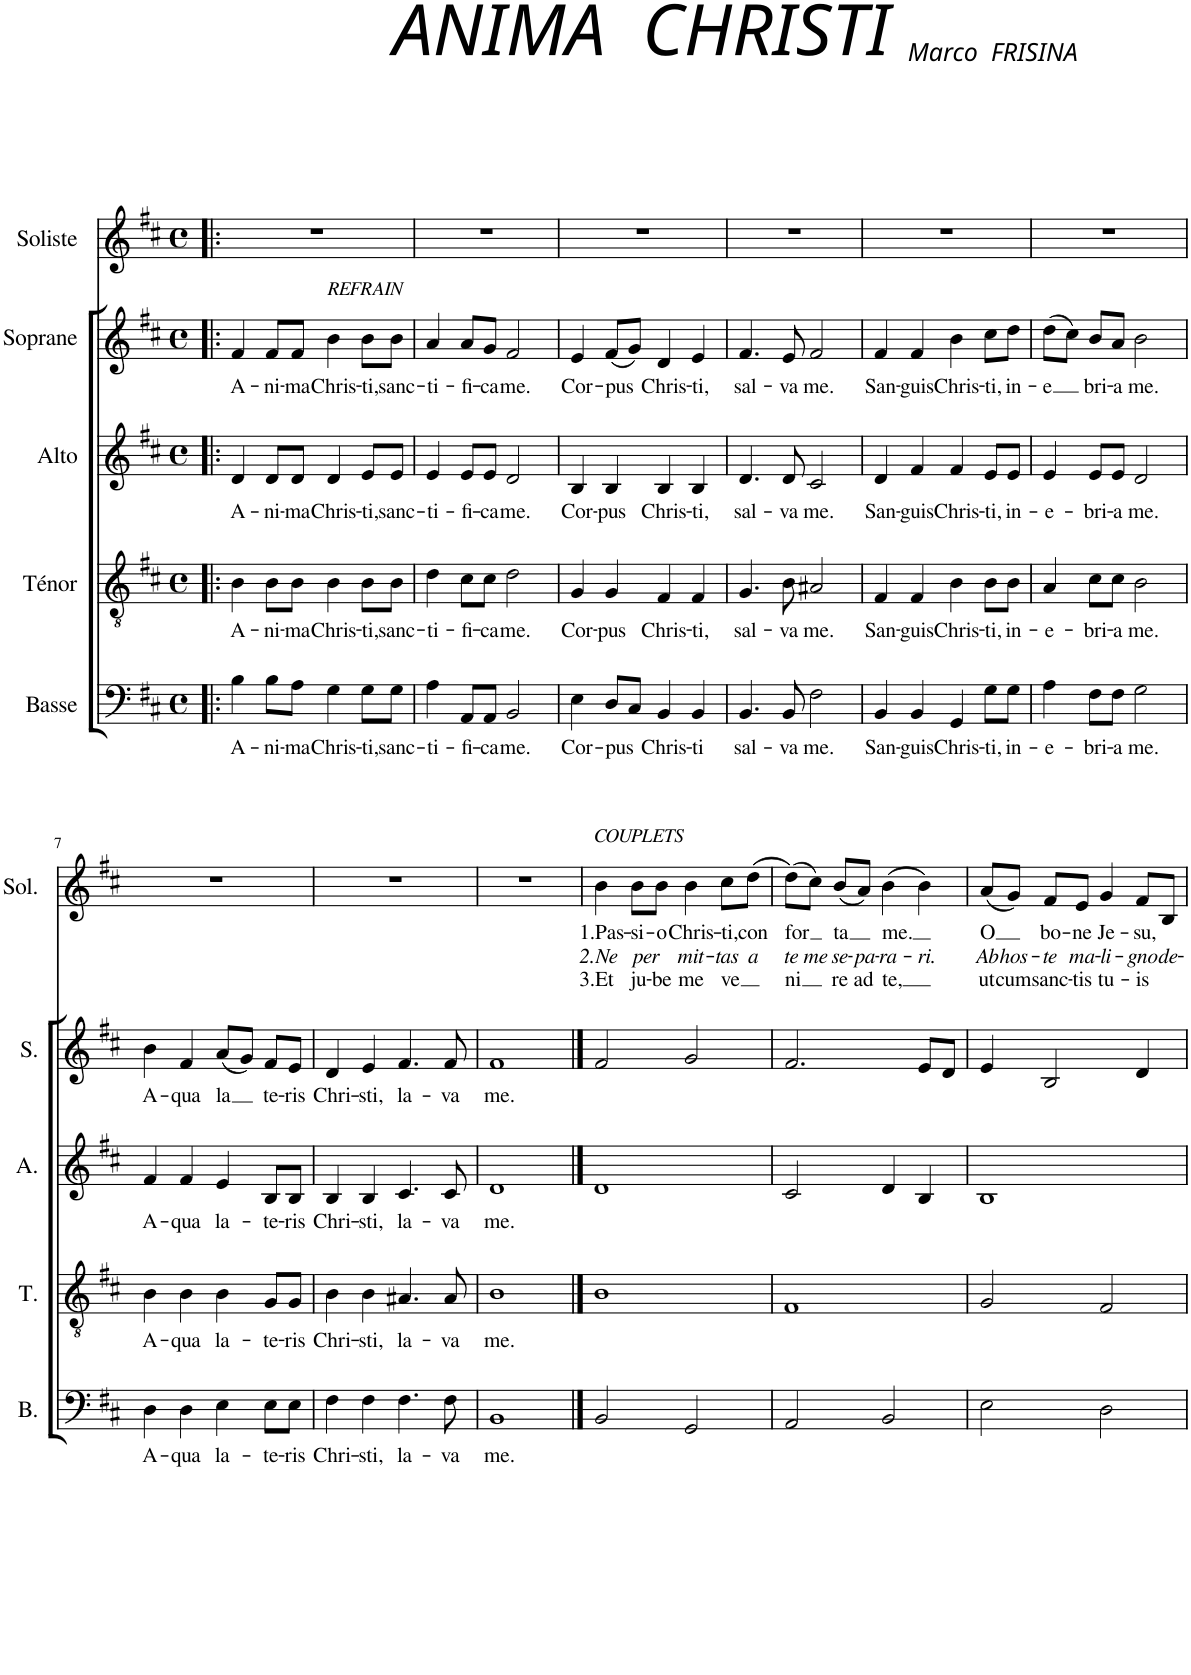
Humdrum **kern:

**kern	**text	**kern	**text	**kern	**text	**kern	**text	**kern	**text	**text	**text
*part5	*part5	*part4	*part4	*part3	*part3	*part2	*part2	*part1	*part1	*part1	*part1
*staff5	*staff5	*staff4	*staff4	*staff3	*staff3	*staff2	*staff2	*staff1	*staff1	*staff1	*staff1
*I"Basse	*	*I"Ténor	*	*I"Alto	*	*I"Soprane	*	*I"Soliste	*	*	*
*I'B.	*	*I'T.	*	*I'A.	*	*I'S.	*	*I'Sol.	*	*	*
*clefF4	*	*clefGv2	*	*clefG2	*	*clefG2	*	*clefG2	*	*	*
*k[f#c#]	*	*k[f#c#]	*	*k[f#c#]	*	*k[f#c#]	*	*k[f#c#]	*	*	*
*M4/4	*	*M4/4	*	*M4/4	*	*M4/4	*	*M4/4	*	*	*
*met(c)	*	*met(c)	*	*met(c)	*	*met(c)	*	*met(c)	*	*	*
=1!|:	=1!|:	=1!|:	=1!|:	=1!|:	=1!|:	=1!|:	=1!|:	=1!|:	=1!|:	=1!|:	=1!|:
!	!LO:LY:b	!	!LO:LY:b	!	!LO:LY:b	!	!LO:LY:b	!	!	!	!
4B\	A-	4B\	A-	4d/	A-	4f#/	A-	1r	.	.	.
!	!LO:LY:b	!	!LO:LY:b	!	!LO:LY:b	!	!LO:LY:b	!	!	!	!
8B\L	-ni-	8B\L	-ni-	8d/L	-ni-	8f#/L	-ni-	.	.	.	.
!	!LO:LY:b	!	!LO:LY:b	!	!LO:LY:b	!	!LO:LY:b	!	!	!	!
8A\J	-ma	8B\J	-ma	8d/J	-ma	8f#/J	-ma	.	.	.	.
!	!	!	!	!	!	!LO:TX:a:i:t=REFRAIN	!	!	!	!	!
!	!LO:LY:b	!	!LO:LY:b	!	!LO:LY:b	!	!LO:LY:b	!	!	!	!
4G\	Chris-	4B\	Chris-	4d/	Chris-	4b\	Chris-	.	.	.	.
!	!LO:LY:b	!	!LO:LY:b	!	!LO:LY:b	!	!LO:LY:b	!	!	!	!
8G\L	-ti,	8B\L	-ti,	8e/L	-ti,	8b\L	-ti,	.	.	.	.
!	!LO:LY:b	!	!LO:LY:b	!	!LO:LY:b	!	!LO:LY:b	!	!	!	!
8G\J	sanc-	8B\J	sanc-	8e/J	sanc-	8b\J	sanc-	.	.	.	.
=2	=2	=2	=2	=2	=2	=2	=2	=2	=2	=2	=2
!	!LO:LY:b	!	!LO:LY:b	!	!LO:LY:b	!	!LO:LY:b	!	!	!	!
4A\	-ti-	4d\	-ti-	4e/	-ti-	4a/	-ti-	1r	.	.	.
!	!LO:LY:b	!	!LO:LY:b	!	!LO:LY:b	!	!LO:LY:b	!	!	!	!
8AA/L	-fi-	8c#\L	-fi-	8e/L	-fi-	8a/L	-fi-	.	.	.	.
!	!LO:LY:b	!	!LO:LY:b	!	!LO:LY:b	!	!LO:LY:b	!	!	!	!
8AA/J	-ca	8c#\J	-ca	8e/J	-ca	8g/J	-ca	.	.	.	.
!	!LO:LY:b	!	!LO:LY:b	!	!LO:LY:b	!	!LO:LY:b	!	!	!	!
2BB/	me.	2d\	me.	2d/	me.	2f#/	me.	.	.	.	.
=3	=3	=3	=3	=3	=3	=3	=3	=3	=3	=3	=3
!	!LO:LY:b	!	!LO:LY:b	!	!LO:LY:b	!	!LO:LY:b	!	!	!	!
4E\	Cor-	4G/	Cor-	4B/	Cor-	4e/	Cor-	1r	.	.	.
!	!LO:LY:b	!	!LO:LY:b	!	!LO:LY:b	!	!LO:LY:b	!	!	!	!
8D/L	-pus	4G/	-pus	4B/	-pus	(8f#/L	-pus	.	.	.	.
8C#/J	.	.	.	.	.	8g/J)	.	.	.	.	.
!	!LO:LY:b	!	!LO:LY:b	!	!LO:LY:b	!	!LO:LY:b	!	!	!	!
4BB/	Chris-	4F#/	Chris-	4B/	Chris-	4d/	Chris-	.	.	.	.
!	!LO:LY:b	!	!LO:LY:b	!	!LO:LY:b	!	!LO:LY:b	!	!	!	!
4BB/	-ti	4F#/	-ti,	4B/	-ti,	4e/	-ti,	.	.	.	.
=4	=4	=4	=4	=4	=4	=4	=4	=4	=4	=4	=4
!	!LO:LY:b	!	!LO:LY:b	!	!LO:LY:b	!	!LO:LY:b	!	!	!	!
4.BB/	sal-	4.G/	sal-	4.d/	sal-	4.f#/	sal-	1r	.	.	.
!	!LO:LY:b	!	!LO:LY:b	!	!LO:LY:b	!	!LO:LY:b	!	!	!	!
8BB/	-va	8B\	-va	8d/	-va	8e/	-va	.	.	.	.
!	!LO:LY:b	!	!LO:LY:b	!	!LO:LY:b	!	!LO:LY:b	!	!	!	!
2F#\	me.	2A#X/	me.	2c#/	me.	2f#/	me.	.	.	.	.
=5	=5	=5	=5	=5	=5	=5	=5	=5	=5	=5	=5
!	!LO:LY:b	!	!LO:LY:b	!	!LO:LY:b	!	!LO:LY:b	!	!	!	!
4BB/	San-	4F#/	San-	4d/	San-	4f#/	San-	1r	.	.	.
!	!LO:LY:b	!	!LO:LY:b	!	!LO:LY:b	!	!LO:LY:b	!	!	!	!
4BB/	-guis	4F#/	-guis	4f#/	-guis	4f#/	-guis	.	.	.	.
!	!LO:LY:b	!	!LO:LY:b	!	!LO:LY:b	!	!LO:LY:b	!	!	!	!
4GG/	Chris-	4B\	Chris-	4f#/	Chris-	4b\	Chris-	.	.	.	.
!	!LO:LY:b	!	!LO:LY:b	!	!LO:LY:b	!	!LO:LY:b	!	!	!	!
8G\L	-ti,	8B\L	-ti,	8e/L	-ti,	8cc#\L	-ti,	.	.	.	.
!	!LO:LY:b	!	!LO:LY:b	!	!LO:LY:b	!	!LO:LY:b	!	!	!	!
8G\J	in-	8B\J	in-	8e/J	in-	8dd\J	in-	.	.	.	.
=6	=6	=6	=6	=6	=6	=6	=6	=6	=6	=6	=6
!	!LO:LY:b	!	!LO:LY:b	!	!LO:LY:b	!	!LO:LY:b	!	!	!	!
4A\	-e-	4A/	-e-	4e/	-e-	(8dd\L	-e	1r	.	.	.
.	.	.	.	.	.	8cc#\J)	.	.	.	.	.
!	!LO:LY:b	!	!LO:LY:b	!	!LO:LY:b	!	!LO:LY:b	!	!	!	!
8F#\L	-bri-	8c#\L	-bri-	8e/L	-bri-	8b/L	bri-	.	.	.	.
!	!LO:LY:b	!	!LO:LY:b	!	!LO:LY:b	!	!LO:LY:b	!	!	!	!
8F#\J	-a	8c#\J	-a	8e/J	-a	8a/J	-a	.	.	.	.
!	!LO:LY:b	!	!LO:LY:b	!	!LO:LY:b	!	!LO:LY:b	!	!	!	!
2G\	me.	2B\	me.	2d/	me.	2b\	me.	.	.	.	.
!!LO:LB:g=z
=7	=7	=7	=7	=7	=7	=7	=7	=7	=7	=7	=7
!	!LO:LY:b	!	!LO:LY:b	!	!LO:LY:b	!	!LO:LY:b	!	!	!	!
4D\	A-	4B\	A-	4f#/	A-	4b\	A-	1r	.	.	.
!	!LO:LY:b	!	!LO:LY:b	!	!LO:LY:b	!	!LO:LY:b	!	!	!	!
4D\	-qua	4B\	-qua	4f#/	-qua	4f#/	-qua	.	.	.	.
!	!LO:LY:b	!	!LO:LY:b	!	!LO:LY:b	!	!LO:LY:b	!	!	!	!
4E\	la-	4B\	la-	4e/	la-	(8a/L	-la	.	.	.	.
.	.	.	.	.	.	8g/J)	.	.	.	.	.
!	!LO:LY:b	!	!LO:LY:b	!	!LO:LY:b	!	!LO:LY:b	!	!	!	!
8E\L	-te-	8G/L	-te-	8B/L	-te-	8f#/L	-te-	.	.	.	.
!	!LO:LY:b	!	!LO:LY:b	!	!LO:LY:b	!	!LO:LY:b	!	!	!	!
8E\J	-ris	8G/J	-ris	8B/J	-ris	8e/J	-ris	.	.	.	.
=8	=8	=8	=8	=8	=8	=8	=8	=8	=8	=8	=8
!	!LO:LY:b	!	!LO:LY:b	!	!LO:LY:b	!	!LO:LY:b	!	!	!	!
4F#\	Chri-	4B\	Chri-	4B/	Chri-	4d/	Chri-	1r	.	.	.
!	!LO:LY:b	!	!LO:LY:b	!	!LO:LY:b	!	!LO:LY:b	!	!	!	!
4F#\	-sti,	4B\	-sti,	4B/	-sti,	4e/	-sti,	.	.	.	.
!	!LO:LY:b	!	!LO:LY:b	!	!LO:LY:b	!	!LO:LY:b	!	!	!	!
4.F#\	la-	4.A#X/	la-	4.c#/	la-	4.f#/	la-	.	.	.	.
!	!LO:LY:b	!	!LO:LY:b	!	!LO:LY:b	!	!LO:LY:b	!	!	!	!
8F#\	-va	8A#/	-va	8c#/	-va	8f#/	-va	.	.	.	.
=9	=9	=9	=9	=9	=9	=9	=9	=9	=9	=9	=9
!	!LO:LY:b	!	!LO:LY:b	!	!LO:LY:b	!	!LO:LY:b	!	!	!	!
1BB	me.	1B	me.	1d	me.	1f#	me.	1r	.	.	.
=10	=10	=10	=10	=10	=10	=10	=10	=10	=10	=10	=10
!	!	!	!	!	!	!	!	!LO:TX:a:i:t=COUPLETS	!	!	!
!	!	!	!	!	!	!	!	!	!LO:LY:b	!LO:LY:b	!LO:LY:b
2BB/	.	1B	.	1d	.	2f#/	.	4b\	1.Pas-	2.Ne	3.Et
!	!	!	!	!	!	!	!	!	!LO:LY:b	!LO:LY:b	!LO:LY:b
.	.	.	.	.	.	.	.	8b\L	-si-	per	ju-
!	!	!	!	!	!	!	!	!	!LO:LY:b	!	!LO:LY:b
.	.	.	.	.	.	.	.	8b\J	-o	.	-be
!	!	!	!	!	!	!	!	!	!LO:LY:b	!LO:LY:b	!LO:LY:b
2GG/	.	.	.	.	.	2g/	.	4b\	Chris-	mit-	me
!	!	!	!	!	!	!	!	!	!LO:LY:b	!LO:LY:b	!LO:LY:b
.	.	.	.	.	.	.	.	8cc#\L	-ti,	-tas	ve
!	!	!	!	!	!	!	!	!	!LO:LY:b	!LO:LY:b	!
.	.	.	.	.	.	.	.	(8dd\J	con	a	.
=11	=11	=11	=11	=11	=11	=11	=11	=11	=11	=11	=11
!	!	!	!	!	!	!	!	!	!LO:LY:b	!LO:LY:b	!LO:LY:b
2AA/	.	1F#	.	2c#/	.	2.f#/	.	(8dd\L)	for	te	ni
!	!	!	!	!	!	!	!	!	!	!LO:LY:b	!
.	.	.	.	.	.	.	.	8cc#\J)	.	me	.
!	!	!	!	!	!	!	!	!	!LO:LY:b	!LO:LY:b	!LO:LY:b
.	.	.	.	.	.	.	.	(8b/L	-ta	se-	re
!	!	!	!	!	!	!	!	!	!	!LO:LY:b	!LO:LY:b
.	.	.	.	.	.	.	.	8a/J)	.	-pa-	ad
!	!	!	!	!	!	!	!	!	!LO:LY:b	!LO:LY:b	!LO:LY:b
2BB/	.	.	.	4d/	.	.	.	(4b\	me.	-ra-	te,
!	!	!	!	!	!	!	!	!	!	!LO:LY:b	!
.	.	.	.	4B/	.	8e/L	.	4b\)	.	-ri.	.
.	.	.	.	.	.	8d/J	.	.	.	.	.
=12	=12	=12	=12	=12	=12	=12	=12	=12	=12	=12	=12
!	!	!	!	!	!	!	!	!	!LO:LY:b	!LO:LY:b	!LO:LY:b
2E\	.	2G/	.	1B	.	4e/	.	(8a/L	O	Ab	ut
!	!	!	!	!	!	!	!	!	!	!LO:LY:b	!LO:LY:b
.	.	.	.	.	.	.	.	8g/J)	.	hos-	cum
!	!	!	!	!	!	!	!	!	!LO:LY:b	!LO:LY:b	!LO:LY:b
.	.	.	.	.	.	2B/	.	8f#/L	bo-	-te	sanc-
!	!	!	!	!	!	!	!	!	!LO:LY:b	!LO:LY:b	!LO:LY:b
.	.	.	.	.	.	.	.	8e/J	-ne	ma-	-tis
!	!	!	!	!	!	!	!	!	!LO:LY:b	!LO:LY:b	!LO:LY:b
2D\	.	2F#/	.	.	.	.	.	4g/	Je-	-li-	tu-
!	!	!	!	!	!	!	!	!	!LO:LY:b	!LO:LY:b	!LO:LY:b
.	.	.	.	.	.	4d/	.	8f#/L	-su,	-gno	-is
!	!	!	!	!	!	!	!	!	!	!LO:LY:b	!
.	.	.	.	.	.	.	.	8B/J	.	de-	.
=	=	=	=	=	=	=	=	=	=	=	=
*-	*-	*-	*-	*-	*-	*-	*-	*-	*-	*-	*-
